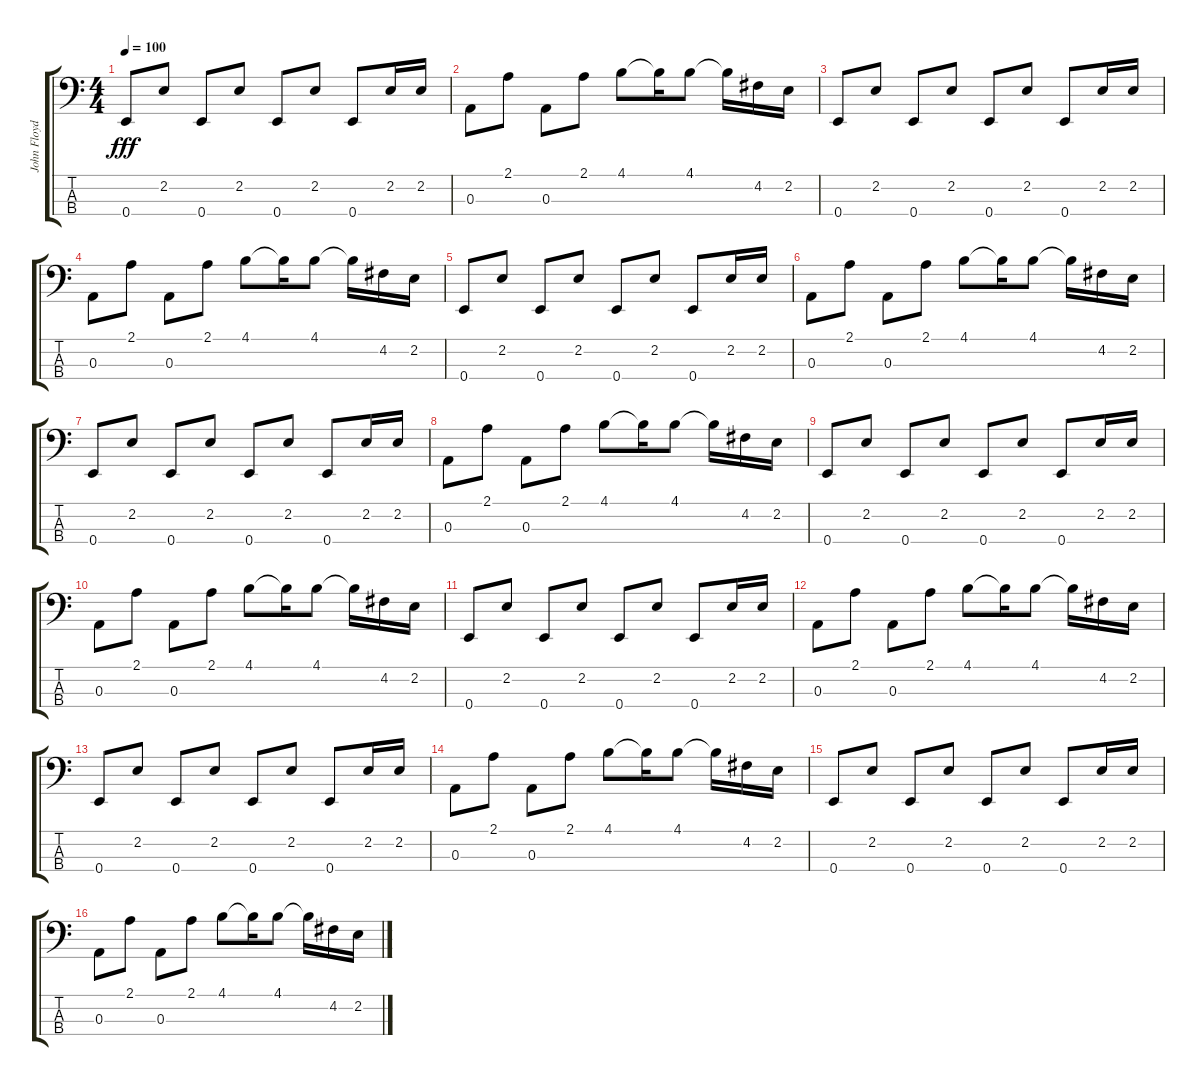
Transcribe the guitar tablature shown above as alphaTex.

\track ("John Floyd" "John Floyd") {instrument acousticguitarsteel}
\staff {score tabs}
\tuning (G2 D2 A1 E1) {hide}
\ts (4 4)
\tempo 100
\clef f4
\ks c
0.4.8{dy fff} 2.2.8 0.4.8 2.2.8 0.4.8 2.2.8 0.4.8 2.2.16 2.2.16 |
0.3.8 2.1.8 0.3.8 2.1.8 4.1.8 4.1{t}.16 4.1.8 4.1{t}.16 4.2.16 2.2.16 |
0.4.8 2.2.8 0.4.8 2.2.8 0.4.8 2.2.8 0.4.8 2.2.16 2.2.16 |
0.3.8 2.1.8 0.3.8 2.1.8 4.1.8 4.1{t}.16 4.1.8 4.1{t}.16 4.2.16 2.2.16 |
0.4.8 2.2.8 0.4.8 2.2.8 0.4.8 2.2.8 0.4.8 2.2.16 2.2.16 |
0.3.8 2.1.8 0.3.8 2.1.8 4.1.8 4.1{t}.16 4.1.8 4.1{t}.16 4.2.16 2.2.16 |
0.4.8 2.2.8 0.4.8 2.2.8 0.4.8 2.2.8 0.4.8 2.2.16 2.2.16 |
0.3.8 2.1.8 0.3.8 2.1.8 4.1.8 4.1{t}.16 4.1.8 4.1{t}.16 4.2.16 2.2.16 |
0.4.8 2.2.8 0.4.8 2.2.8 0.4.8 2.2.8 0.4.8 2.2.16 2.2.16 |
0.3.8 2.1.8 0.3.8 2.1.8 4.1.8 4.1{t}.16 4.1.8 4.1{t}.16 4.2.16 2.2.16 |
0.4.8 2.2.8 0.4.8 2.2.8 0.4.8 2.2.8 0.4.8 2.2.16 2.2.16 |
0.3.8 2.1.8 0.3.8 2.1.8 4.1.8 4.1{t}.16 4.1.8 4.1{t}.16 4.2.16 2.2.16 |
0.4.8 2.2.8 0.4.8 2.2.8 0.4.8 2.2.8 0.4.8 2.2.16 2.2.16 |
0.3.8 2.1.8 0.3.8 2.1.8 4.1.8 4.1{t}.16 4.1.8 4.1{t}.16 4.2.16 2.2.16 |
0.4.8 2.2.8 0.4.8 2.2.8 0.4.8 2.2.8 0.4.8 2.2.16 2.2.16 |
0.3.8 2.1.8 0.3.8 2.1.8 4.1.8 4.1{t}.16 4.1.8 4.1{t}.16 4.2.16 2.2.16
